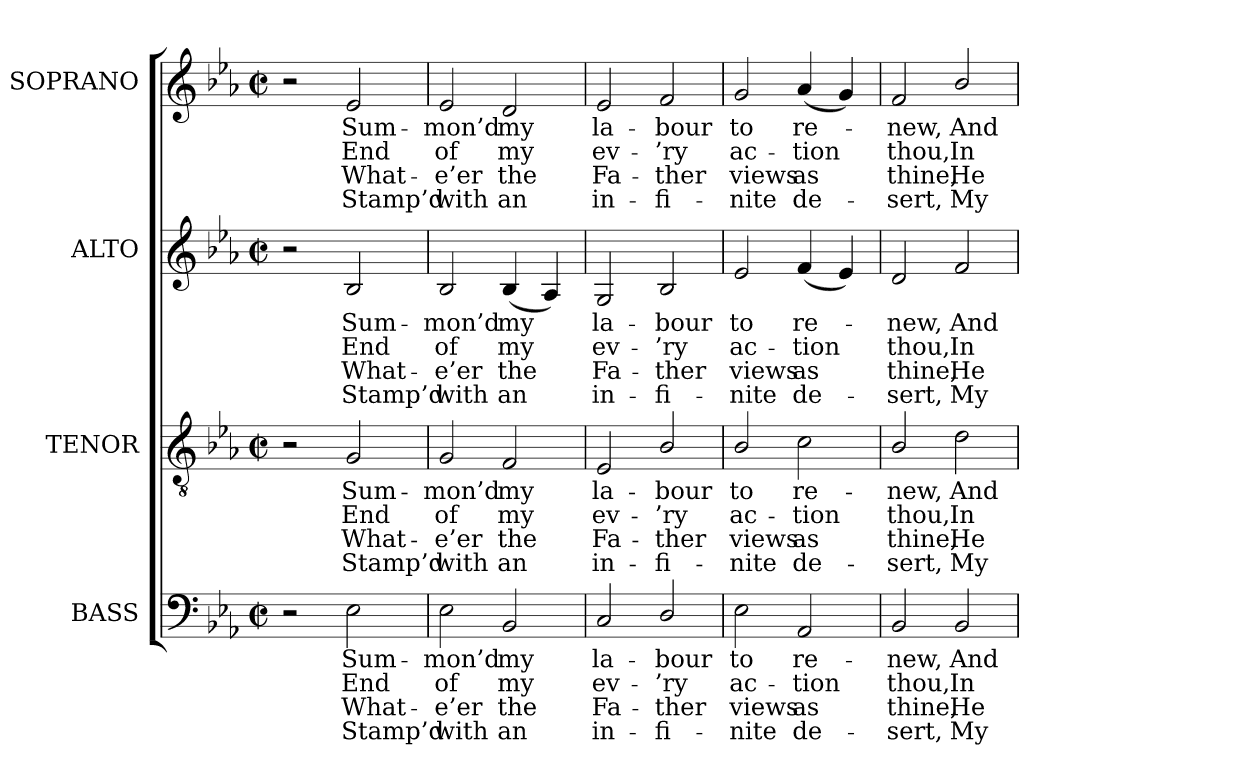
**kern	**text	**text	**text	**text	**kern	**text	**text	**text	**text	**kern	**text	**text	**text	**text	**kern	**text	**text	**text	**text
*part4	*part4	*part4	*part4	*part4	*part3	*part3	*part3	*part3	*part3	*part2	*part2	*part2	*part2	*part2	*part1	*part1	*part1	*part1	*part1
*staff4	*staff4	*staff4	*staff4	*staff4	*staff3	*staff3	*staff3	*staff3	*staff3	*staff2	*staff2	*staff2	*staff2	*staff2	*staff1	*staff1	*staff1	*staff1	*staff1
*I"BASS	*	*	*	*	*I"TENOR	*	*	*	*	*I"ALTO	*	*	*	*	*I"SOPRANO	*	*	*	*
*I'B.	*	*	*	*	*I'T.	*	*	*	*	*I'A.	*	*	*	*	*I'S.	*	*	*	*
!!LO:PB:g=z
*clefF4	*	*	*	*	*clefGv2	*	*	*	*	*clefG2	*	*	*	*	*clefG2	*	*	*	*
*	*	*	*	*	*ITrd7c12	*	*	*	*	*	*	*	*	*	*	*	*	*	*
*k[b-e-a-]	*	*	*	*	*k[b-e-a-]	*	*	*	*	*k[b-e-a-]	*	*	*	*	*k[b-e-a-]	*	*	*	*
*E-:	*	*	*	*	*E-:	*	*	*	*	*E-:	*	*	*	*	*E-:	*	*	*	*
*M2/2	*	*	*	*	*M2/2	*	*	*	*	*M2/2	*	*	*	*	*M2/2	*	*	*	*
*met(c|)	*	*	*	*	*met(c|)	*	*	*	*	*met(c|)	*	*	*	*	*met(c|)	*	*	*	*
=1	=1	=1	=1	=1	=1	=1	=1	=1	=1	=1	=1	=1	=1	=1	=1	=1	=1	=1	=1
2r	.	.	.	.	2r	.	.	.	.	2r	.	.	.	.	2r	.	.	.	.
!	!LO:LY:b:color=#000000	!LO:LY:b:color=#000000	!LO:LY:b:color=#000000	!LO:LY:b:color=#000000	!	!	!	!	!	!	!	!	!	!	!	!	!	!	!
!	!	!	!	!	!	!LO:LY:b:color=#000000	!LO:LY:b:color=#000000	!LO:LY:b:color=#000000	!LO:LY:b:color=#000000	!	!	!	!	!	!	!	!	!	!
!	!	!	!	!	!	!	!	!	!	!	!LO:LY:b:color=#000000	!LO:LY:b:color=#000000	!LO:LY:b:color=#000000	!LO:LY:b:color=#000000	!	!	!	!	!
!	!	!	!	!	!	!	!	!	!	!	!	!	!	!	!	!LO:LY:b:color=#000000	!LO:LY:b:color=#000000	!LO:LY:b:color=#000000	!LO:LY:b:color=#000000
2E-i\	Sum-	End	What-	-Stamp’d	2GGi/	Sum-	End	What-	-Stamp’d	2B-i/	Sum-	End	What-	-Stamp’d	2e-i/	Sum-	End	What-	-Stamp’d
=2	=2	=2	=2	=2	=2	=2	=2	=2	=2	=2	=2	=2	=2	=2	=2	=2	=2	=2	=2
!	!LO:LY:b:color=#000000	!LO:LY:b:color=#000000	!LO:LY:b:color=#000000	!LO:LY:b:color=#000000	!	!	!	!	!	!	!	!	!	!	!	!	!	!	!
!	!	!	!	!	!	!LO:LY:b:color=#000000	!LO:LY:b:color=#000000	!LO:LY:b:color=#000000	!LO:LY:b:color=#000000	!	!	!	!	!	!	!	!	!	!
!	!	!	!	!	!	!	!	!	!	!	!LO:LY:b:color=#000000	!LO:LY:b:color=#000000	!LO:LY:b:color=#000000	!LO:LY:b:color=#000000	!	!	!	!	!
!	!	!	!	!	!	!	!	!	!	!	!	!	!	!	!	!LO:LY:b:color=#000000	!LO:LY:b:color=#000000	!LO:LY:b:color=#000000	!LO:LY:b:color=#000000
2E-i\	-mon’d	of	e’er	with	2GGi/	-mon’d	of	e’er	with	2B-i/	-mon’d	of	e’er	with	2e-i/	-mon’d	of	e’er	with
!	!LO:LY:b:color=#000000	!LO:LY:b:color=#000000	!LO:LY:b:color=#000000	!LO:LY:b:color=#000000	!	!	!	!	!	!	!	!	!	!	!	!	!	!	!
!	!	!	!	!	!	!LO:LY:b:color=#000000	!LO:LY:b:color=#000000	!LO:LY:b:color=#000000	!LO:LY:b:color=#000000	!	!	!	!	!	!	!	!	!	!
!	!	!	!	!	!	!	!	!	!	!	!LO:LY:b:color=#000000	!LO:LY:b:color=#000000	!LO:LY:b:color=#000000	!LO:LY:b:color=#000000	!	!	!	!	!
!	!	!	!	!	!	!	!	!	!	!	!	!	!	!	!	!LO:LY:b:color=#000000	!LO:LY:b:color=#000000	!LO:LY:b:color=#000000	!LO:LY:b:color=#000000
2BB-i/	my	my	the	an	2FFi/	my	my	the	an	(4B-i/	my	my	the	an	2di/	my	my	the	an
.	.	.	.	.	.	.	.	.	.	4A-i/)	.	.	.	.	.	.	.	.	.
=3	=3	=3	=3	=3	=3	=3	=3	=3	=3	=3	=3	=3	=3	=3	=3	=3	=3	=3	=3
!	!LO:LY:b:color=#000000	!LO:LY:b:color=#000000	!LO:LY:b:color=#000000	!LO:LY:b:color=#000000	!	!	!	!	!	!	!	!	!	!	!	!	!	!	!
!	!	!	!	!	!	!LO:LY:b:color=#000000	!LO:LY:b:color=#000000	!LO:LY:b:color=#000000	!LO:LY:b:color=#000000	!	!	!	!	!	!	!	!	!	!
!	!	!	!	!	!	!	!	!	!	!	!LO:LY:b:color=#000000	!LO:LY:b:color=#000000	!LO:LY:b:color=#000000	!LO:LY:b:color=#000000	!	!	!	!	!
!	!	!	!	!	!	!	!	!	!	!	!	!	!	!	!	!LO:LY:b:color=#000000	!LO:LY:b:color=#000000	!LO:LY:b:color=#000000	!LO:LY:b:color=#000000
2Ci/	la-	ev-	Fa-	-in-	2EE-i/	la-	ev-	Fa-	-in-	2Gi/	la-	ev-	Fa-	-in-	2e-i/	la-	ev-	Fa-	-in-
!	!LO:LY:b:color=#000000	!LO:LY:b:color=#000000	!LO:LY:b:color=#000000	!LO:LY:b:color=#000000	!	!	!	!	!	!	!	!	!	!	!	!	!	!	!
!	!	!	!	!	!	!LO:LY:b:color=#000000	!LO:LY:b:color=#000000	!LO:LY:b:color=#000000	!LO:LY:b:color=#000000	!	!	!	!	!	!	!	!	!	!
!	!	!	!	!	!	!	!	!	!	!	!LO:LY:b:color=#000000	!LO:LY:b:color=#000000	!LO:LY:b:color=#000000	!LO:LY:b:color=#000000	!	!	!	!	!
!	!	!	!	!	!	!	!	!	!	!	!	!	!	!	!	!LO:LY:b:color=#000000	!LO:LY:b:color=#000000	!LO:LY:b:color=#000000	!LO:LY:b:color=#000000
2Di/	-bour	-’ry	-ther	fi-	2BB-i/	-bour	-’ry	-ther	fi-	2B-i/	-bour	-’ry	-ther	fi-	2fi/	-bour	-’ry	-ther	fi-
=4	=4	=4	=4	=4	=4	=4	=4	=4	=4	=4	=4	=4	=4	=4	=4	=4	=4	=4	=4
!	!LO:LY:b:color=#000000	!LO:LY:b:color=#000000	!LO:LY:b:color=#000000	!LO:LY:b:color=#000000	!	!	!	!	!	!	!	!	!	!	!	!	!	!	!
!	!	!	!	!	!	!LO:LY:b:color=#000000	!LO:LY:b:color=#000000	!LO:LY:b:color=#000000	!LO:LY:b:color=#000000	!	!	!	!	!	!	!	!	!	!
!	!	!	!	!	!	!	!	!	!	!	!LO:LY:b:color=#000000	!LO:LY:b:color=#000000	!LO:LY:b:color=#000000	!LO:LY:b:color=#000000	!	!	!	!	!
!	!	!	!	!	!	!	!	!	!	!	!	!	!	!	!	!LO:LY:b:color=#000000	!LO:LY:b:color=#000000	!LO:LY:b:color=#000000	!LO:LY:b:color=#000000
2E-i\	to	ac-	-views	nite	2BB-i/	to	ac-	-views	nite	2e-i/	to	ac-	-views	nite	2gi/	to	ac-	-views	nite
!	!LO:LY:b:color=#000000	!LO:LY:b:color=#000000	!LO:LY:b:color=#000000	!LO:LY:b:color=#000000	!	!	!	!	!	!	!	!	!	!	!	!	!	!	!
!	!	!	!	!	!	!LO:LY:b:color=#000000	!LO:LY:b:color=#000000	!LO:LY:b:color=#000000	!LO:LY:b:color=#000000	!	!	!	!	!	!	!	!	!	!
!	!	!	!	!	!	!	!	!	!	!	!LO:LY:b:color=#000000	!LO:LY:b:color=#000000	!LO:LY:b:color=#000000	!LO:LY:b:color=#000000	!	!	!	!	!
!	!	!	!	!	!	!	!	!	!	!	!	!	!	!	!	!LO:LY:b:color=#000000	!LO:LY:b:color=#000000	!LO:LY:b:color=#000000	!LO:LY:b:color=#000000
2AA-i/	re-	-tion	as	de-	2Ci\	re-	-tion	as	de-	(4fi/	re-	-tion	as	de-	(4a-i/	re-	-tion	as	de-
.	.	.	.	.	.	.	.	.	.	4e-i/)	.	.	.	.	4gi/)	.	.	.	.
=5	=5	=5	=5	=5	=5	=5	=5	=5	=5	=5	=5	=5	=5	=5	=5	=5	=5	=5	=5
!	!LO:LY:b:color=#000000	!LO:LY:b:color=#000000	!LO:LY:b:color=#000000	!LO:LY:b:color=#000000	!	!	!	!	!	!	!	!	!	!	!	!	!	!	!
!	!	!	!	!	!	!LO:LY:b:color=#000000	!LO:LY:b:color=#000000	!LO:LY:b:color=#000000	!LO:LY:b:color=#000000	!	!	!	!	!	!	!	!	!	!
!	!	!	!	!	!	!	!	!	!	!	!LO:LY:b:color=#000000	!LO:LY:b:color=#000000	!LO:LY:b:color=#000000	!LO:LY:b:color=#000000	!	!	!	!	!
!	!	!	!	!	!	!	!	!	!	!	!	!	!	!	!	!LO:LY:b:color=#000000	!LO:LY:b:color=#000000	!LO:LY:b:color=#000000	!LO:LY:b:color=#000000
2BB-i/	-new,	thou,	-thine,	sert,	2BB-i/	-new,	thou,	-thine,	sert,	2di/	-new,	thou,	-thine,	sert,	2fi/	-new,	thou,	-thine,	sert,
!	!LO:LY:b:color=#000000	!LO:LY:b:color=#000000	!LO:LY:b:color=#000000	!LO:LY:b:color=#000000	!	!	!	!	!	!	!	!	!	!	!	!	!	!	!
!	!	!	!	!	!	!LO:LY:b:color=#000000	!LO:LY:b:color=#000000	!LO:LY:b:color=#000000	!LO:LY:b:color=#000000	!	!	!	!	!	!	!	!	!	!
!	!	!	!	!	!	!	!	!	!	!	!LO:LY:b:color=#000000	!LO:LY:b:color=#000000	!LO:LY:b:color=#000000	!LO:LY:b:color=#000000	!	!	!	!	!
!	!	!	!	!	!	!	!	!	!	!	!	!	!	!	!	!LO:LY:b:color=#000000	!LO:LY:b:color=#000000	!LO:LY:b:color=#000000	!LO:LY:b:color=#000000
2BB-i/	And	In	He	My	2Di\	And	In	He	My	2fi/	And	In	He	My	2b-i/	And	In	He	My
=	=	=	=	=	=	=	=	=	=	=	=	=	=	=	=	=	=	=	=
*-	*-	*-	*-	*-	*-	*-	*-	*-	*-	*-	*-	*-	*-	*-	*-	*-	*-	*-	*-
